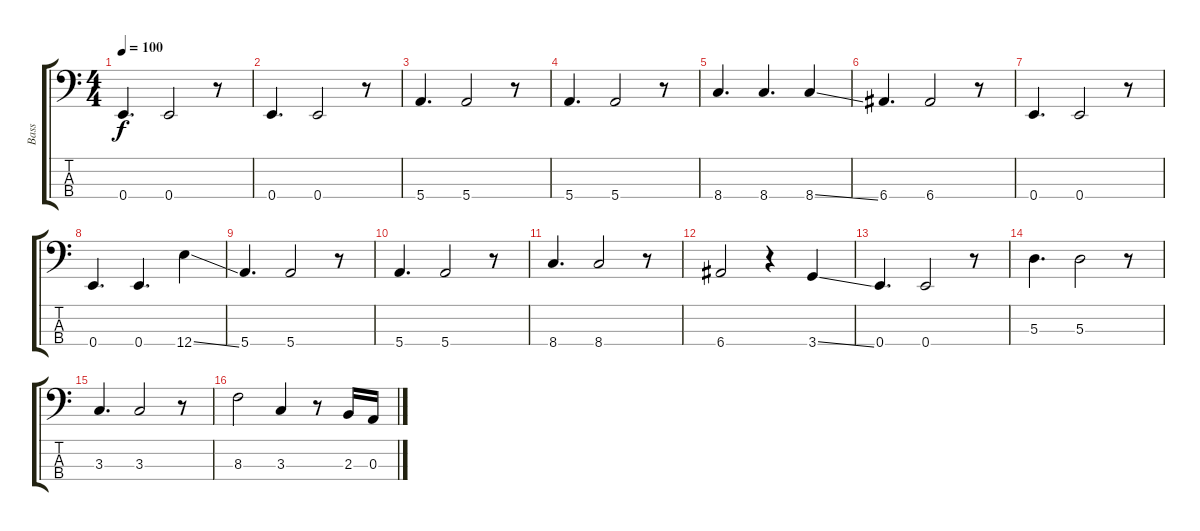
\track ("Bass" "Bass") {instrument electricbasspick}
\staff {score tabs}
\tuning (G2 D2 A1 E1) {hide}
\ts (4 4)
\tempo 100
\clef f4
\ks c
0.4.4{d dy f} 0.4.2 r.8 |
0.4.4{d} 0.4.2 r.8 |
5.4.4{d} 5.4.2 r.8 |
5.4.4{d} 5.4.2 r.8 |
8.4.4{d} 8.4.4{d} 8.4{ss}.4 |
6.4.4{d} 6.4.2 r.8 |
0.4.4{d} 0.4.2 r.8 |
0.4.4{d} 0.4.4{d} 12.4{ss}.4 |
5.4.4{d} 5.4.2 r.8 |
5.4.4{d} 5.4.2 r.8 |
8.4.4{d} 8.4.2 r.8 |
6.4.2 r.4 3.4{ss}.4 |
0.4.4{d} 0.4.2 r.8 |
5.3.4{d} 5.3.2 r.8 |
3.3.4{d} 3.3.2 r.8 |
8.3.2 3.3.4 r.8 2.3.16 0.3.16
